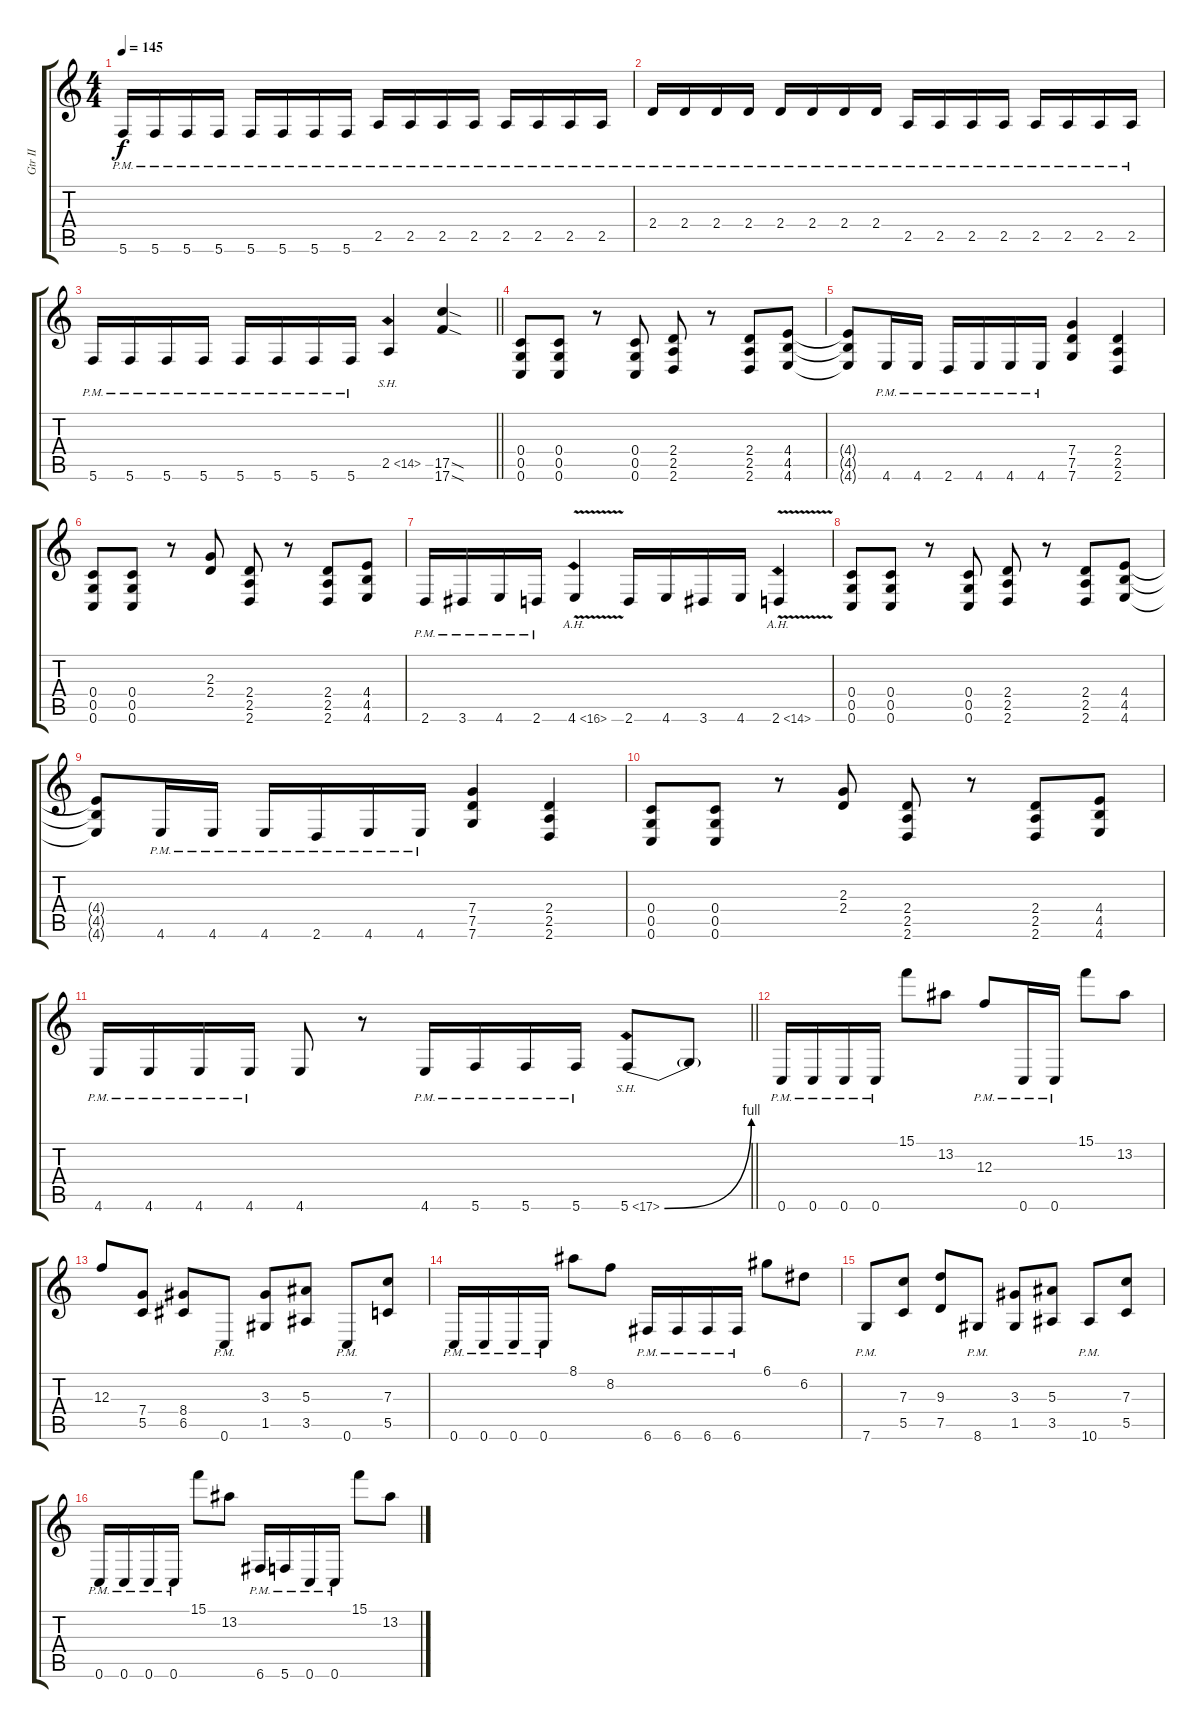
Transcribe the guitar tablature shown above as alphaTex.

\track ("Gtr II" "Gtr II") {instrument distortionguitar}
\staff {score tabs}
\tuning (D4 A3 F3 C3 G2 C2) {hide}
\ts (4 4)
\tempo 145
\clef g2
\ks c
5.6{pm}.16{dy f} 5.6{pm}.16 5.6{pm}.16 5.6{pm}.16 5.6{pm}.16 5.6{pm}.16 5.6{pm}.16 5.6{pm}.16 2.5{pm}.16 2.5{pm}.16 2.5{pm}.16 2.5{pm}.16 2.5{pm}.16 2.5{pm}.16 2.5{pm}.16 2.5{pm}.16 |
2.4{pm}.16 2.4{pm}.16 2.4{pm}.16 2.4{pm}.16 2.4{pm}.16 2.4{pm}.16 2.4{pm}.16 2.4{pm}.16 2.5{pm}.16 2.5{pm}.16 2.5{pm}.16 2.5{pm}.16 2.5{pm}.16 2.5{pm}.16 2.5{pm}.16 2.5{pm}.16 |
\barLineRight lightlight
5.6{pm}.16 5.6{pm}.16 5.6{pm}.16 5.6{pm}.16 5.6{pm}.16 5.6{pm}.16 5.6{pm}.16 5.6{pm}.16 2.5{sh 12}.4 (17.5{sod} 17.6{sod}).4 |
(0.4 0.5 0.6).8 (0.4 0.5 0.6).8 r.8 (0.4 0.5 0.6).8 (2.4 2.5 2.6).8 r.8 (2.4 2.5 2.6).8 (4.4 4.5 4.6).8 |
(4.4{t} 4.5{t} 4.6{t}).8 4.6{pm}.16 4.6{pm}.16 2.6{pm}.16 4.6{pm}.16 4.6{pm}.16 4.6{pm}.16 (7.4 7.5 7.6).4 (2.4 2.5 2.6).4 |
(0.4 0.5 0.6).8 (0.4 0.5 0.6).8 r.8 (2.3 2.4).8 (2.4 2.5 2.6).8 r.8 (2.4 2.5 2.6).8 (4.4 4.5 4.6).8 |
2.6{pm}.16 3.6{pm}.16 4.6{pm}.16 2.6{pm}.16 4.6{ah 12 v}.4 2.6.16 4.6.16 3.6.16 4.6.16 2.6{ah 12 v}.4 |
(0.4 0.5 0.6).8 (0.4 0.5 0.6).8 r.8 (0.4 0.5 0.6).8 (2.4 2.5 2.6).8 r.8 (2.4 2.5 2.6).8 (4.4 4.5 4.6).8 |
(4.4{t} 4.5{t} 4.6{t}).8 4.6{pm}.16 4.6{pm}.16 4.6{pm}.16 2.6{pm}.16 4.6{pm}.16 4.6{pm}.16 (7.4 7.5 7.6).4 (2.4 2.5 2.6).4 |
(0.4 0.5 0.6).8 (0.4 0.5 0.6).8 r.8 (2.3 2.4).8 (2.4 2.5 2.6).8 r.8 (2.4 2.5 2.6).8 (4.4 4.5 4.6).8 |
\barLineRight lightlight
4.6{pm}.16 4.6{pm}.16 4.6{pm}.16 4.6{pm}.16 4.6.8 r.8 4.6{pm}.16 5.6{pm}.16 5.6{pm}.16 5.6{pm}.16 5.6{be (bend 0 0 60 4) sh 12}.8 5.6{t}.8 |
0.6{pm}.16 0.6{pm}.16 0.6{pm}.16 0.6{pm}.16 15.1.8 13.2.8 12.3{pm}.8 0.6{pm}.16 0.6{pm}.16 15.1.8 13.2.8 |
12.3.8 (7.4 5.5).8 (8.4 6.5).8 0.6{pm}.8 (3.3 1.5).8 (5.3 3.5).8 0.6{pm}.8 (7.3 5.5).8 |
0.6{pm}.16 0.6{pm}.16 0.6{pm}.16 0.6{pm}.16 8.1.8 8.2.8 6.6{pm}.16 6.6{pm}.16 6.6{pm}.16 6.6{pm}.16 6.1.8 6.2.8 |
7.6{pm}.8 (7.3 5.5).8 (9.3 7.5).8 8.6{pm}.8 (3.3 1.5).8 (5.3 3.5).8 10.6{pm}.8 (7.3 5.5).8 |
0.6{pm}.16 0.6{pm}.16 0.6{pm}.16 0.6{pm}.16 15.1.8 13.2.8 6.6{pm}.16 5.6{pm}.16 0.6{pm}.16 0.6{pm}.16 15.1.8 13.2.8
